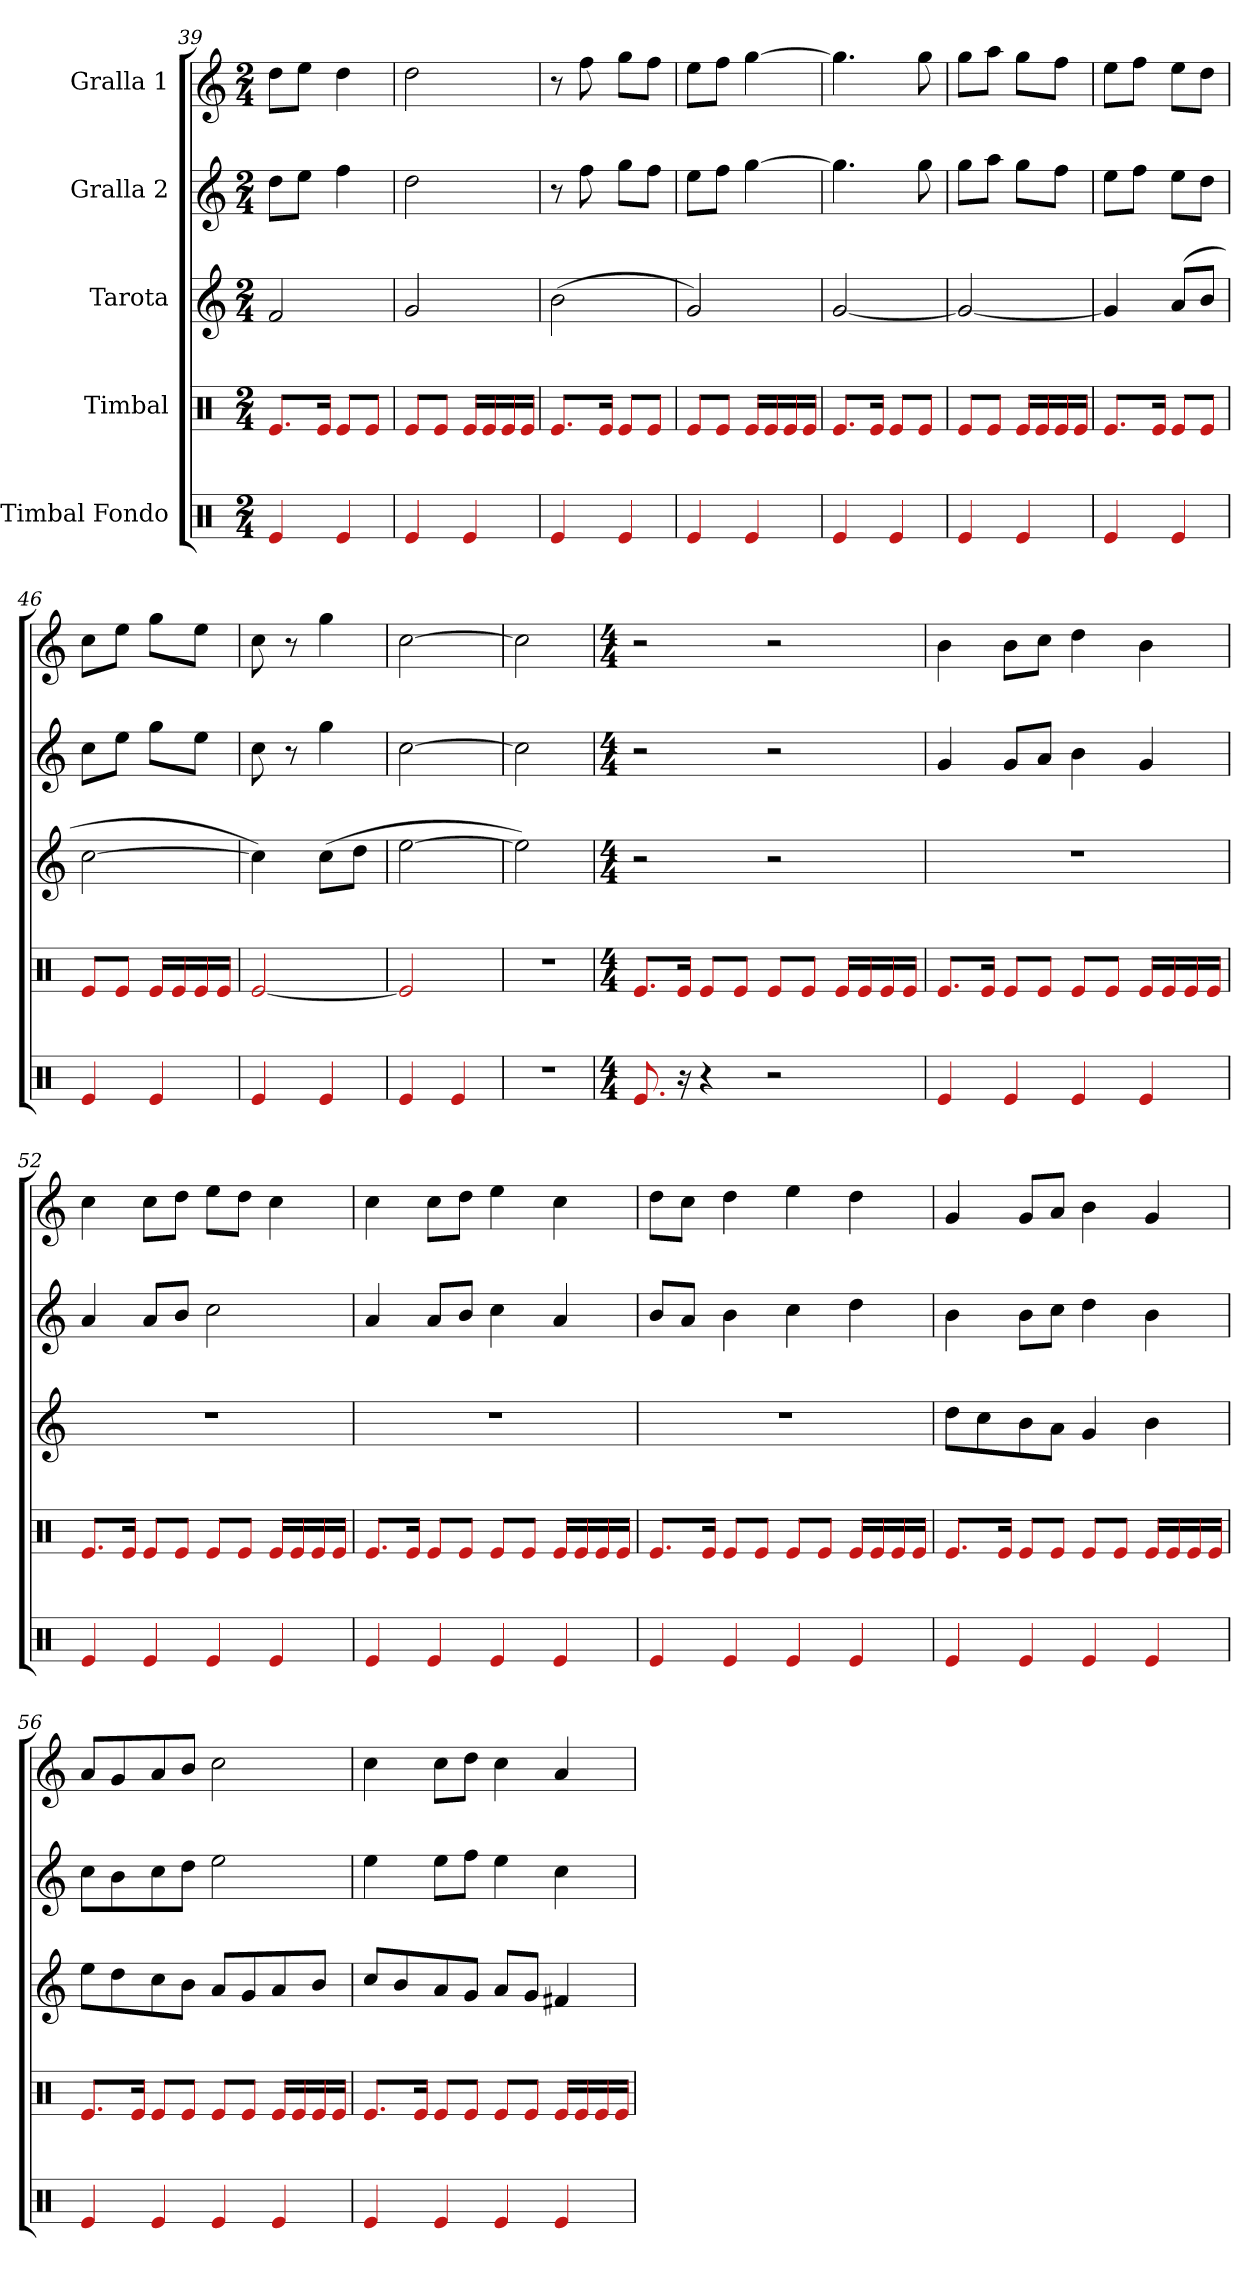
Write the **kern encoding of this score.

**kern	**kern	**kern	**kern	**kern
*part5	*part4	*part3	*part2	*part1
*staff5	*staff4	*staff3	*staff2	*staff1
*I"Timbal Fondo	*I"Timbal	*I"Tarota	*I"Gralla 2	*I"Gralla 1
*clefX	*clefX	*clefG2	*clefG2	*clefG2
*k[]	*k[]	*k[]	*k[]	*k[]
*M2/4	*M2/4	*M2/4	*M2/4	*M2/4
=39	=39	=39	=39	=39
4e/	8.e/L	2f/	8dd\L	8dd\L
.	.	.	8ee\J	8ee\J
.	16e/Jk	.	.	.
4e/	8e/L	.	4ff\	4dd\
.	8e/J	.	.	.
=40	=40	=40	=40	=40
4e/	8e/L	2g/	2dd\	2dd\
.	8e/J	.	.	.
4e/	16e/LL	.	.	.
.	16e/	.	.	.
.	16e/	.	.	.
.	16e/JJ	.	.	.
=41	=41	=41	=41	=41
4e/	8.e/L	(>2b\	8r	8r
.	.	.	8ff\	8ff\
.	16e/Jk	.	.	.
4e/	8e/L	.	8gg\L	8gg\L
.	8e/J	.	8ff\J	8ff\J
=42	=42	=42	=42	=42
4e/	8e/L	2g/)	8ee\L	8ee\L
.	8e/J	.	8ff\J	8ff\J
4e/	16e/LL	.	[4gg\	[4gg\
.	16e/	.	.	.
.	16e/	.	.	.
.	16e/JJ	.	.	.
!!LO:LB:g=z
=43	=43	=43	=43	=43
4e/	8.e/L	[2g/	4.gg\]	4.gg\]
.	16e/Jk	.	.	.
4e/	8e/L	.	.	.
.	8e/J	.	8gg\	8gg\
=44	=44	=44	=44	=44
4e/	8e/L	2g/_	8gg\L	8gg\L
.	8e/J	.	8aa\J	8aa\J
4e/	16e/LL	.	8gg\L	8gg\L
.	16e/	.	.	.
.	16e/	.	8ff\J	8ff\J
.	16e/JJ	.	.	.
=45	=45	=45	=45	=45
4e/	8.e/L	4g/]	8ee\L	8ee\L
.	.	.	8ff\J	8ff\J
.	16e/Jk	.	.	.
4e/	8e/L	(>8a/L	8ee\L	8ee\L
.	8e/J	8b/J	8dd\J	8dd\J
=46	=46	=46	=46	=46
4e/	8e/L	[2cc\	8cc\L	8cc\L
.	8e/J	.	8ee\J	8ee\J
4e/	16e/LL	.	8gg\L	8gg\L
.	16e/	.	.	.
.	16e/	.	8ee\J	8ee\J
.	16e/JJ	.	.	.
=47	=47	=47	=47	=47
4e/	[2e/	4cc\])	8cc\	8cc\
.	.	.	8r	8r
4e/	.	(>8cc\L	4gg\	4gg\
.	.	8dd\J	.	.
=48	=48	=48	=48	=48
4e/	2e/]	[2ee\	[2cc\	[2cc\
4e/	.	.	.	.
=49	=49	=49	=49	=49
2r	2r	2ee\])	2cc\]	2cc\]
!!LO:LB:g=z
=50	=50	=50	=50	=50
*M4/4	*M4/4	*M4/4	*M4/4	*M4/4
8.e/	8.e/L	2r	2r	2r
16r	16e/Jk	.	.	.
4r	8e/L	.	.	.
.	8e/J	.	.	.
2r	8e/L	2r	2r	2r
.	8e/J	.	.	.
.	16e/LL	.	.	.
.	16e/	.	.	.
.	16e/	.	.	.
.	16e/JJ	.	.	.
=51	=51	=51	=51	=51
4e/	8.e/L	1r	4g/	4b\
.	16e/Jk	.	.	.
4e/	8e/L	.	8g/L	8b\L
.	8e/J	.	8a/J	8cc\J
4e/	8e/L	.	4b\	4dd\
.	8e/J	.	.	.
4e/	16e/LL	.	4g/	4b\
.	16e/	.	.	.
.	16e/	.	.	.
.	16e/JJ	.	.	.
=52	=52	=52	=52	=52
4e/	8.e/L	1r	4a/	4cc\
.	16e/Jk	.	.	.
4e/	8e/L	.	8a/L	8cc\L
.	8e/J	.	8b/J	8dd\J
4e/	8e/L	.	2cc\	8ee\L
.	8e/J	.	.	8dd\J
4e/	16e/LL	.	.	4cc\
.	16e/	.	.	.
.	16e/	.	.	.
.	16e/JJ	.	.	.
=53	=53	=53	=53	=53
4e/	8.e/L	1r	4a/	4cc\
.	16e/Jk	.	.	.
4e/	8e/L	.	8a/L	8cc\L
.	8e/J	.	8b/J	8dd\J
4e/	8e/L	.	4cc\	4ee\
.	8e/J	.	.	.
4e/	16e/LL	.	4a/	4cc\
.	16e/	.	.	.
.	16e/	.	.	.
.	16e/JJ	.	.	.
!!LO:PB:g=z
=54	=54	=54	=54	=54
4e/	8.e/L	1r	8b/L	8dd\L
.	.	.	8a/J	8cc\J
.	16e/Jk	.	.	.
4e/	8e/L	.	4b\	4dd\
.	8e/J	.	.	.
4e/	8e/L	.	4cc\	4ee\
.	8e/J	.	.	.
4e/	16e/LL	.	4dd\	4dd\
.	16e/	.	.	.
.	16e/	.	.	.
.	16e/JJ	.	.	.
=55	=55	=55	=55	=55
4e/	8.e/L	8dd\L	4b\	4g/
.	.	8cc\	.	.
.	16e/Jk	.	.	.
4e/	8e/L	8b\	8b\L	8g/L
.	8e/J	8a\J	8cc\J	8a/J
4e/	8e/L	4g/	4dd\	4b\
.	8e/J	.	.	.
4e/	16e/LL	4b\	4b\	4g/
.	16e/	.	.	.
.	16e/	.	.	.
.	16e/JJ	.	.	.
=56	=56	=56	=56	=56
4e/	8.e/L	8ee\L	8cc\L	8a/L
.	.	8dd\	8b\	8g/
.	16e/Jk	.	.	.
4e/	8e/L	8cc\	8cc\	8a/
.	8e/J	8b\J	8dd\J	8b/J
4e/	8e/L	8a/L	2ee\	2cc\
.	8e/J	8g/	.	.
4e/	16e/LL	8a/	.	.
.	16e/	.	.	.
.	16e/	8b/J	.	.
.	16e/JJ	.	.	.
=57	=57	=57	=57	=57
4e/	8.e/L	8cc/L	4ee\	4cc\
.	.	8b/	.	.
.	16e/Jk	.	.	.
4e/	8e/L	8a/	8ee\L	8cc\L
.	8e/J	8g/J	8ff\J	8dd\J
4e/	8e/L	8a/L	4ee\	4cc\
.	8e/J	8g/J	.	.
4e/	16e/LL	4f#X/	4cc\	4a/
.	16e/	.	.	.
.	16e/	.	.	.
.	16e/JJ	.	.	.
=	=	=	=	=
*-	*-	*-	*-	*-
